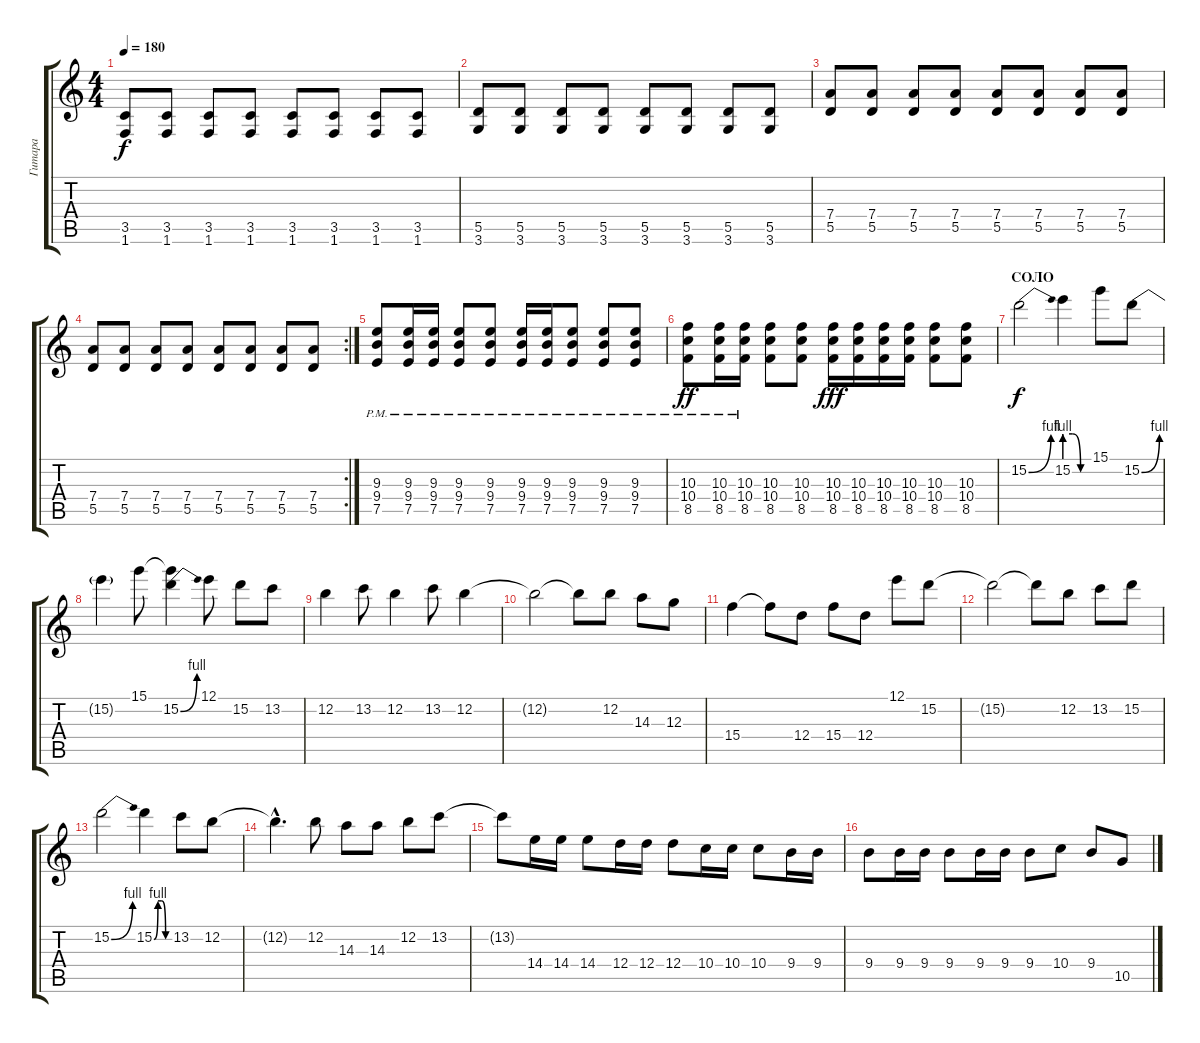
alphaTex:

\track ("Гитара" "Гитара") {instrument distortionguitar}
\staff {score tabs}
\tuning (E4 B3 G3 D3 A2 E2) {hide}
\ts (4 4)
\tempo 180
\clef g2
\ks c
(3.5 1.6).8{dy f} (3.5 1.6).8 (3.5 1.6).8 (3.5 1.6).8 (3.5 1.6).8 (3.5 1.6).8 (3.5 1.6).8 (3.5 1.6).8 |
(5.5 3.6).8 (5.5 3.6).8 (5.5 3.6).8 (5.5 3.6).8 (5.5 3.6).8 (5.5 3.6).8 (5.5 3.6).8 (5.5 3.6).8 |
(7.4 5.5).8 (7.4 5.5).8 (7.4 5.5).8 (7.4 5.5).8 (7.4 5.5).8 (7.4 5.5).8 (7.4 5.5).8 (7.4 5.5).8 |
\rc 2
(7.4 5.5).8 (7.4 5.5).8 (7.4 5.5).8 (7.4 5.5).8 (7.4 5.5).8 (7.4 5.5).8 (7.4 5.5).8 (7.4 5.5).8 |
(9.3{pm} 9.4{pm} 7.5{pm}).8 (9.3{pm} 9.4{pm} 7.5{pm}).16 (9.3{pm} 9.4{pm} 7.5{pm}).16 (9.3{pm} 9.4{pm} 7.5{pm}).8 (9.3{pm} 9.4{pm} 7.5{pm}).8 (9.3{pm} 9.4{pm} 7.5{pm}).16 (9.3{pm} 9.4{pm} 7.5{pm}).16 (9.3{pm} 9.4{pm} 7.5{pm}).8 (9.3{pm} 9.4{pm} 7.5{pm}).8 (9.3{pm} 9.4{pm} 7.5{pm}).8 |
(10.3{pm} 10.4{pm} 8.5{pm}).8{dy ff} (10.3{pm} 10.4{pm} 8.5{pm}).16 (10.3{pm} 10.4{pm} 8.5{pm}).16 (10.3 10.4 8.5).8 (10.3 10.4 8.5).8 (10.3 10.4 8.5).16{dy fff} (10.3 10.4 8.5).16 (10.3 10.4 8.5).16 (10.3 10.4 8.5).16 (10.3 10.4 8.5).8 (10.3 10.4 8.5).8 |
\section ("" "СОЛО")
15.2{be (bend 0 0 60 4)}.2{dy f} 15.2{be (custom 0 4 20 4 40 0 60 0)}.4 15.1.8 15.2{be (bend 0 0 60 4)}.8 |
15.2{t}.4 15.1.8 (15.1{t} 15.2{be (bend 0 0 60 4)}).4 12.1.8 15.2.8 13.2.8 |
12.2.4 13.2.8 12.2.4 13.2.8 12.2.4 |
12.2{t}.2 12.2{t}.8 12.2.8 14.3.8 12.3.8 |
15.4.4 15.4{t}.8 12.4.8 15.4.8 12.4.8 12.1.8 15.2.8 |
15.2{t}.2 15.2{t}.8 12.2.8 13.2.8 15.2.8 |
15.2{be (bend 0 0 60 4)}.2 15.2{be (custom 0 0 15 4 30 4 45 0 60 0)}.4 13.2.8 12.2.8 |
12.2{hac t}.4{d} 12.2.8 14.3.8 14.3.8 12.2.8 13.2.8 |
13.2{t}.8 14.4.16 14.4.16 14.4.8 12.4.16 12.4.16 12.4.8 10.4.16 10.4.16 10.4.8 9.4.16 9.4.16 |
9.4.8 9.4.16 9.4.16 9.4.8 9.4.16 9.4.16 9.4.8 10.4.8 9.4.8 10.5.8
